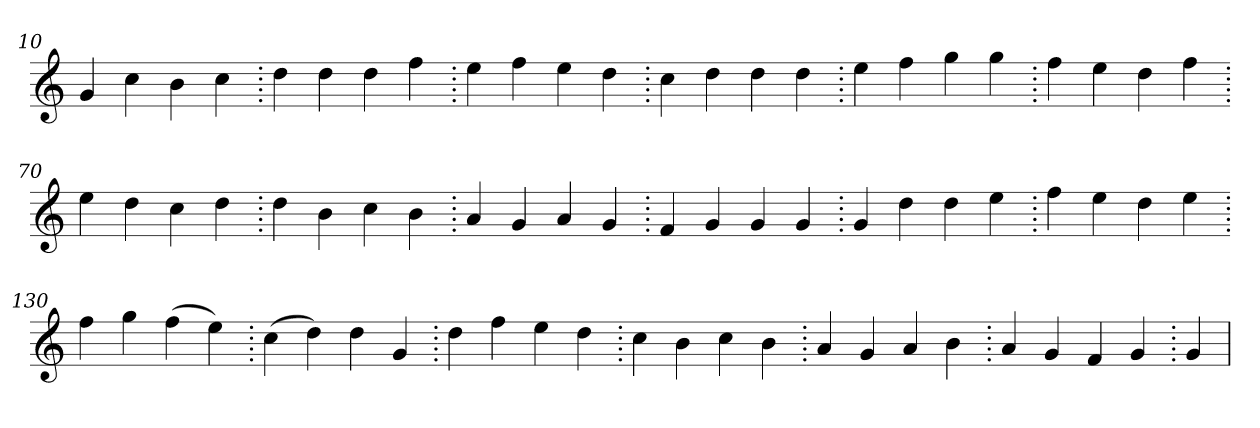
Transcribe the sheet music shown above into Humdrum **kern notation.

**kern
*part1
*staff1
*clefG2
=10.
4g
4cc
4b
4cc
=20.
4dd
4dd
4dd
4ff
=30.
4ee
4ff
4ee
4dd
=40.
4cc
4dd
4dd
4dd
=50.
4ee
4ff
4gg
4gg
=60.
4ff
4ee
4dd
4ff
=70.
4ee
4dd
4cc
4dd
=80.
4dd
4b
4cc
4b
=90.
4a
4g
4a
4g
=100.
4f
4g
4g
4g
=110.
4g
4dd
4dd
4ee
=120.
4ff
4ee
4dd
4ee
=130.
4ff
4gg
(>4ff
4ee)
=140.
(>4cc
4dd)
4dd
4g
=150.
4dd
4ff
4ee
4dd
=160.
4cc
4b
4cc
4b
=170.
4a
4g
4a
4b
=180.
4a
4g
4f
4g
=190.
4g
=
*-
